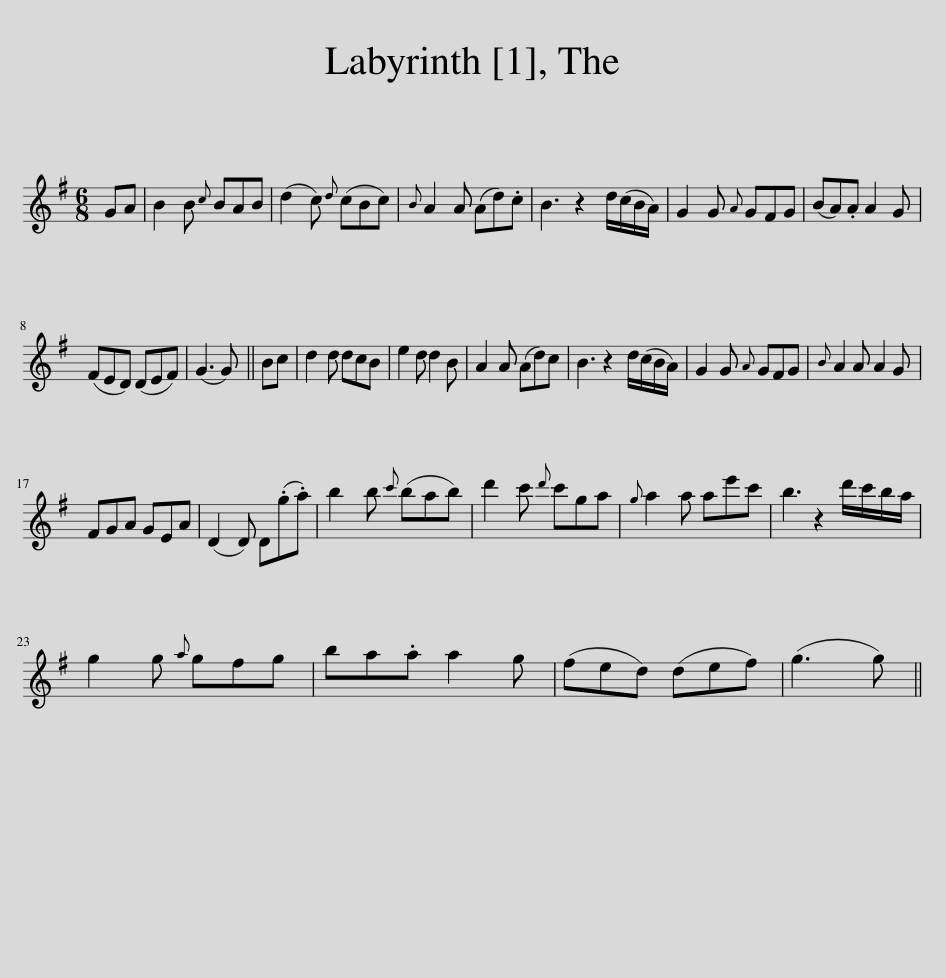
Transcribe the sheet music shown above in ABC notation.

X:1
L:1/8
M:6/8
I:linebreak $
K:G
V:1 treble
V:1
 GA | B2 B{c} BAB | (d2 c){d} (cBc) |{B} A2 A (Ad).c | B3 z2 d/(c/B/A/) | %5
 G2 G{A} GFG | (BA).A A2 G |$ (FED) (DEF) | (G3 G) || Bc | %10
 d2 d dcB | e2 d d2 B | A2 A (Ad)c | B3 z2 d/(c/B/A/) | G2 G{A} GFG | %15
{B} A2 A A2 G |$ FGA GEA | (D2 D) D(.g.a) | b2 b{c'} (bab) | d'2 c'{d'} c'ga | %20
{g} a2 a ae'c' | b3 z2 d'/c'/b/a/ |$ g2 g{a} gfg | ba.a a2 g | (fed) (def) | %25
 (g3 g) || %26
